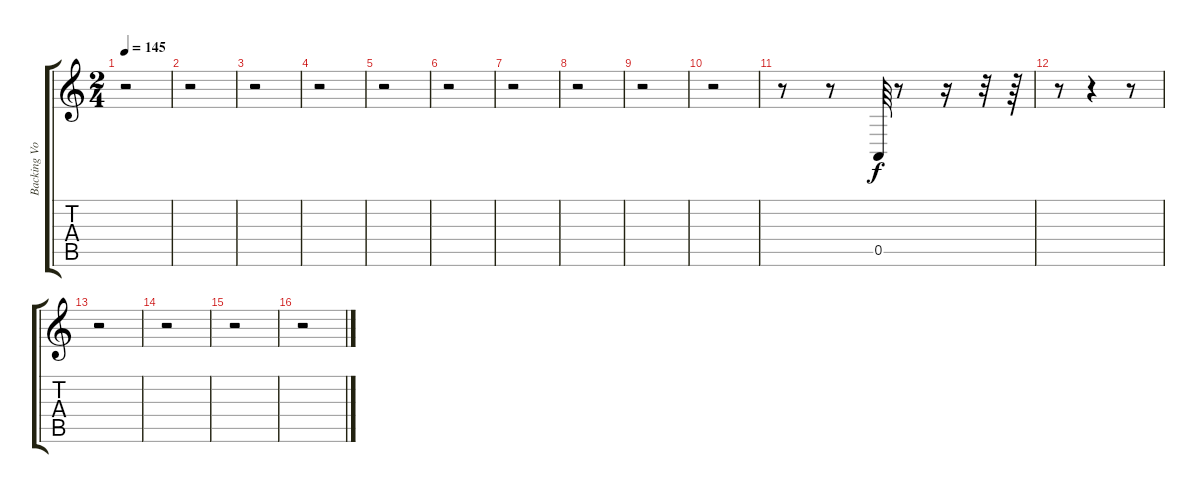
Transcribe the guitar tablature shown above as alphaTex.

\track ("Backing Vocal" "Backing Vo") {instrument drawbarorgan}
\staff {score tabs}
\tuning (E4 B3 G3 D3 A2 E2) {hide}
\ts (2 4)
\tempo 145
\clef g2
\ks c
r.2{dy f} |
r.2 |
r.2 |
r.2 |
r.2 |
r.2 |
r.2 |
r.2 |
r.2 |
r.2 |
r.8 r.8 0.5.64 r.8 r.16 r.32 r.64 |
r.8 r.4 r.8 |
r.2 |
r.2 |
r.2 |
r.2
